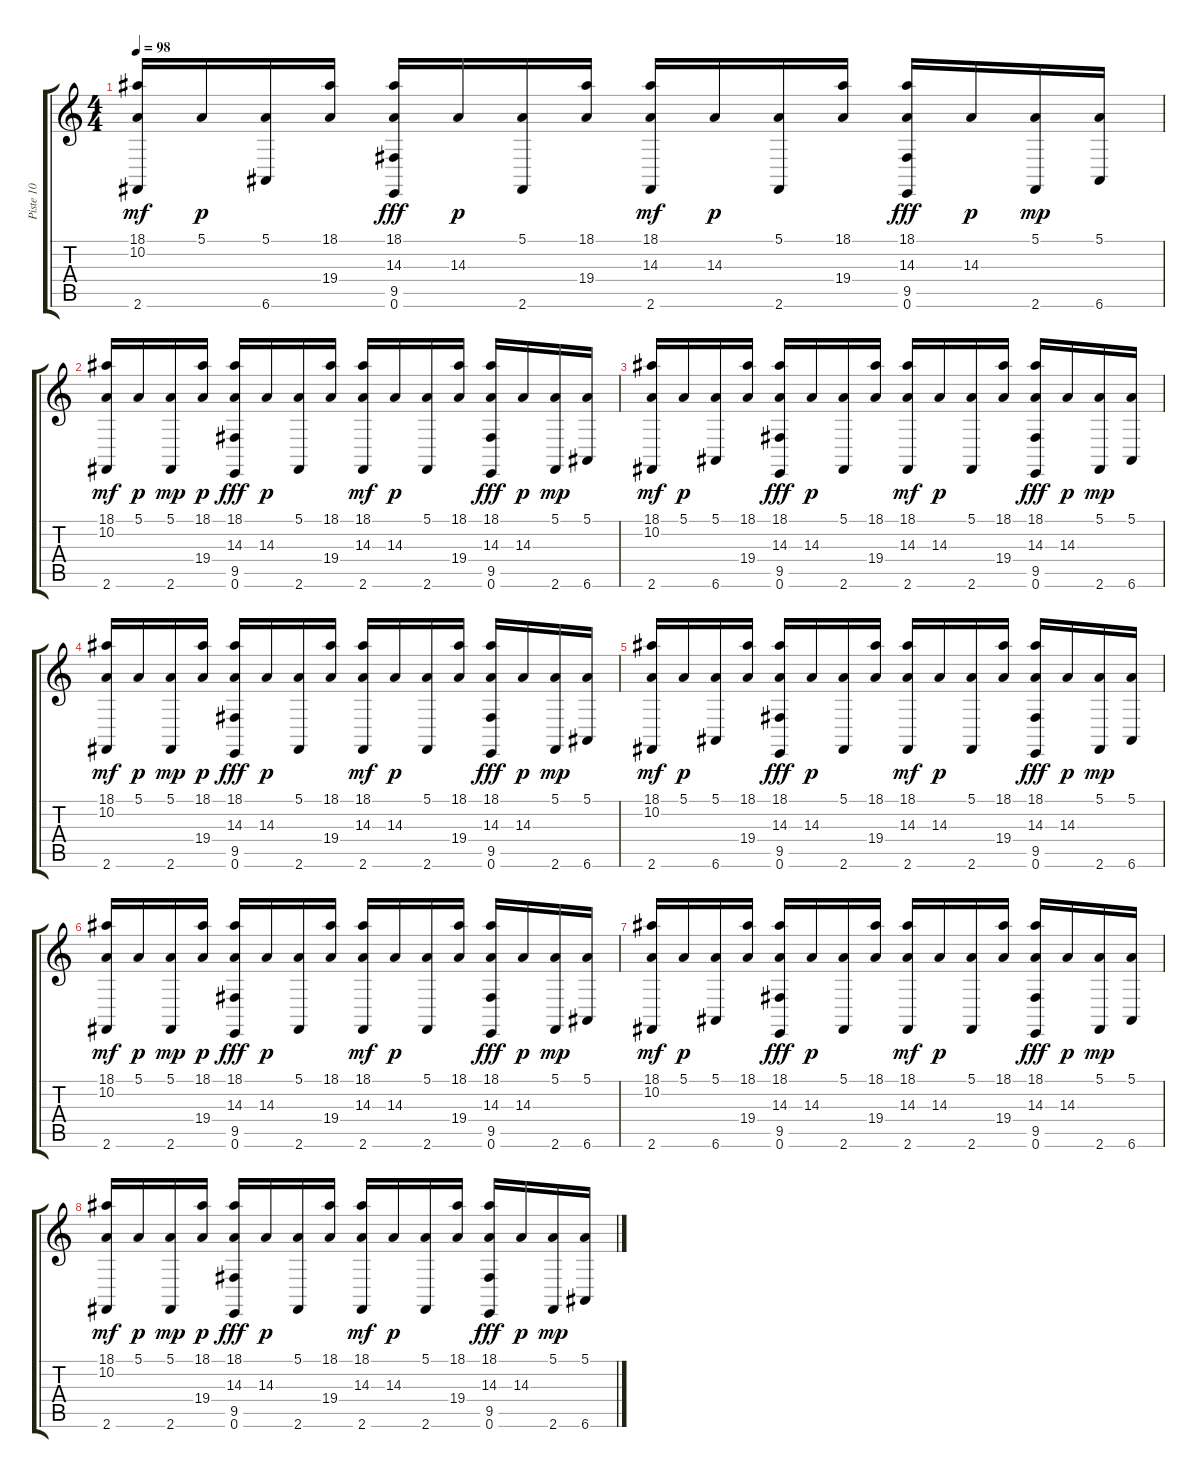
\track ("Piste 10" "Piste 10") {instrument synthdrum}
\staff {score tabs}
\tuning (E4 B3 G3 D3 A2 E2) {hide}
\ts (4 4)
\tempo 98
\clef g2
\ks c
(18.1 10.2 2.6).16{dy mf} 5.1.16{dy p} (5.1 6.6).16 (18.1 19.4).16 (18.1 14.3 9.5 0.6).16{dy fff} 14.3.16{dy p} (5.1 2.6).16 (18.1 19.4).16 (18.1 14.3 2.6).16{dy mf} 14.3.16{dy p} (5.1 2.6).16 (18.1 19.4).16 (18.1 14.3 9.5 0.6).16{dy fff} 14.3.16{dy p} (5.1 2.6).16{dy mp} (5.1 6.6).16 |
(18.1 10.2 2.6).16{dy mf} 5.1.16{dy p} (5.1 2.6).16{dy mp} (18.1 19.4).16{dy p} (18.1 14.3 9.5 0.6).16{dy fff} 14.3.16{dy p} (5.1 2.6).16 (18.1 19.4).16 (18.1 14.3 2.6).16{dy mf} 14.3.16{dy p} (5.1 2.6).16 (18.1 19.4).16 (18.1 14.3 9.5 0.6).16{dy fff} 14.3.16{dy p} (5.1 2.6).16{dy mp} (5.1 6.6).16 |
(18.1 10.2 2.6).16{dy mf} 5.1.16{dy p} (5.1 6.6).16 (18.1 19.4).16 (18.1 14.3 9.5 0.6).16{dy fff} 14.3.16{dy p} (5.1 2.6).16 (18.1 19.4).16 (18.1 14.3 2.6).16{dy mf} 14.3.16{dy p} (5.1 2.6).16 (18.1 19.4).16 (18.1 14.3 9.5 0.6).16{dy fff} 14.3.16{dy p} (5.1 2.6).16{dy mp} (5.1 6.6).16 |
(18.1 10.2 2.6).16{dy mf} 5.1.16{dy p} (5.1 2.6).16{dy mp} (18.1 19.4).16{dy p} (18.1 14.3 9.5 0.6).16{dy fff} 14.3.16{dy p} (5.1 2.6).16 (18.1 19.4).16 (18.1 14.3 2.6).16{dy mf} 14.3.16{dy p} (5.1 2.6).16 (18.1 19.4).16 (18.1 14.3 9.5 0.6).16{dy fff} 14.3.16{dy p} (5.1 2.6).16{dy mp} (5.1 6.6).16 |
(18.1 10.2 2.6).16{dy mf} 5.1.16{dy p} (5.1 6.6).16 (18.1 19.4).16 (18.1 14.3 9.5 0.6).16{dy fff} 14.3.16{dy p} (5.1 2.6).16 (18.1 19.4).16 (18.1 14.3 2.6).16{dy mf} 14.3.16{dy p} (5.1 2.6).16 (18.1 19.4).16 (18.1 14.3 9.5 0.6).16{dy fff} 14.3.16{dy p} (5.1 2.6).16{dy mp} (5.1 6.6).16 |
(18.1 10.2 2.6).16{dy mf} 5.1.16{dy p} (5.1 2.6).16{dy mp} (18.1 19.4).16{dy p} (18.1 14.3 9.5 0.6).16{dy fff} 14.3.16{dy p} (5.1 2.6).16 (18.1 19.4).16 (18.1 14.3 2.6).16{dy mf} 14.3.16{dy p} (5.1 2.6).16 (18.1 19.4).16 (18.1 14.3 9.5 0.6).16{dy fff} 14.3.16{dy p} (5.1 2.6).16{dy mp} (5.1 6.6).16 |
(18.1 10.2 2.6).16{dy mf} 5.1.16{dy p} (5.1 6.6).16 (18.1 19.4).16 (18.1 14.3 9.5 0.6).16{dy fff} 14.3.16{dy p} (5.1 2.6).16 (18.1 19.4).16 (18.1 14.3 2.6).16{dy mf} 14.3.16{dy p} (5.1 2.6).16 (18.1 19.4).16 (18.1 14.3 9.5 0.6).16{dy fff} 14.3.16{dy p} (5.1 2.6).16{dy mp} (5.1 6.6).16 |
(18.1 10.2 2.6).16{dy mf} 5.1.16{dy p} (5.1 2.6).16{dy mp} (18.1 19.4).16{dy p} (18.1 14.3 9.5 0.6).16{dy fff} 14.3.16{dy p} (5.1 2.6).16 (18.1 19.4).16 (18.1 14.3 2.6).16{dy mf} 14.3.16{dy p} (5.1 2.6).16 (18.1 19.4).16 (18.1 14.3 9.5 0.6).16{dy fff} 14.3.16{dy p} (5.1 2.6).16{dy mp} (5.1 6.6).16
